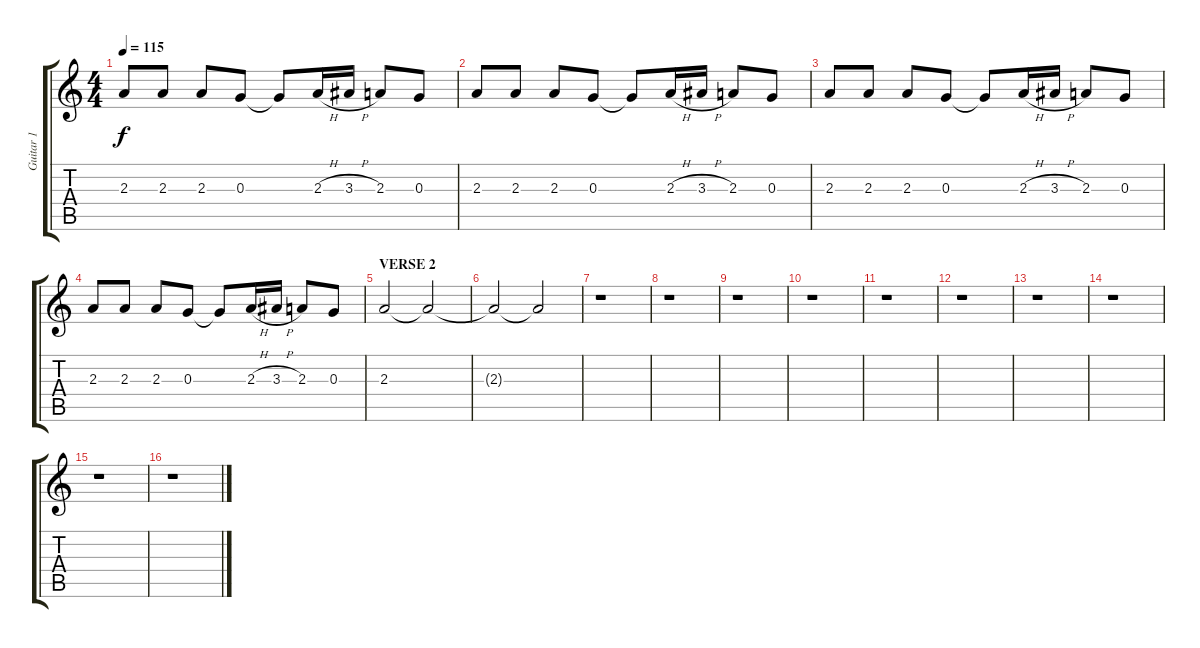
\track ("Guitar 1" "Guitar 1") {instrument distortionguitar}
\staff {score tabs}
\tuning (E4 B3 G3 D3 A2 E2) {hide}
\ts (4 4)
\tempo 115
\clef g2
\ks c
2.3.8{dy f} 2.3.8 2.3.8 0.3.8 0.3{t}.8 2.3{h}.16 3.3{h}.16 2.3.8 0.3.8 |
2.3.8 2.3.8 2.3.8 0.3.8 0.3{t}.8 2.3{h}.16 3.3{h}.16 2.3.8 0.3.8 |
2.3.8 2.3.8 2.3.8 0.3.8 0.3{t}.8 2.3{h}.16 3.3{h}.16 2.3.8 0.3.8 |
2.3.8 2.3.8 2.3.8 0.3.8 0.3{t}.8 2.3{h}.16 3.3{h}.16 2.3.8 0.3.8 |
\section ("" "VERSE 2")
2.3.2{volume 0} 2.3{t}.2 |
2.3{t}.2 2.3{t}.2 |
r.1 |
r.1 |
r.1 |
r.1 |
r.1 |
r.1 |
r.1 |
r.1 |
r.1 |
r.1
